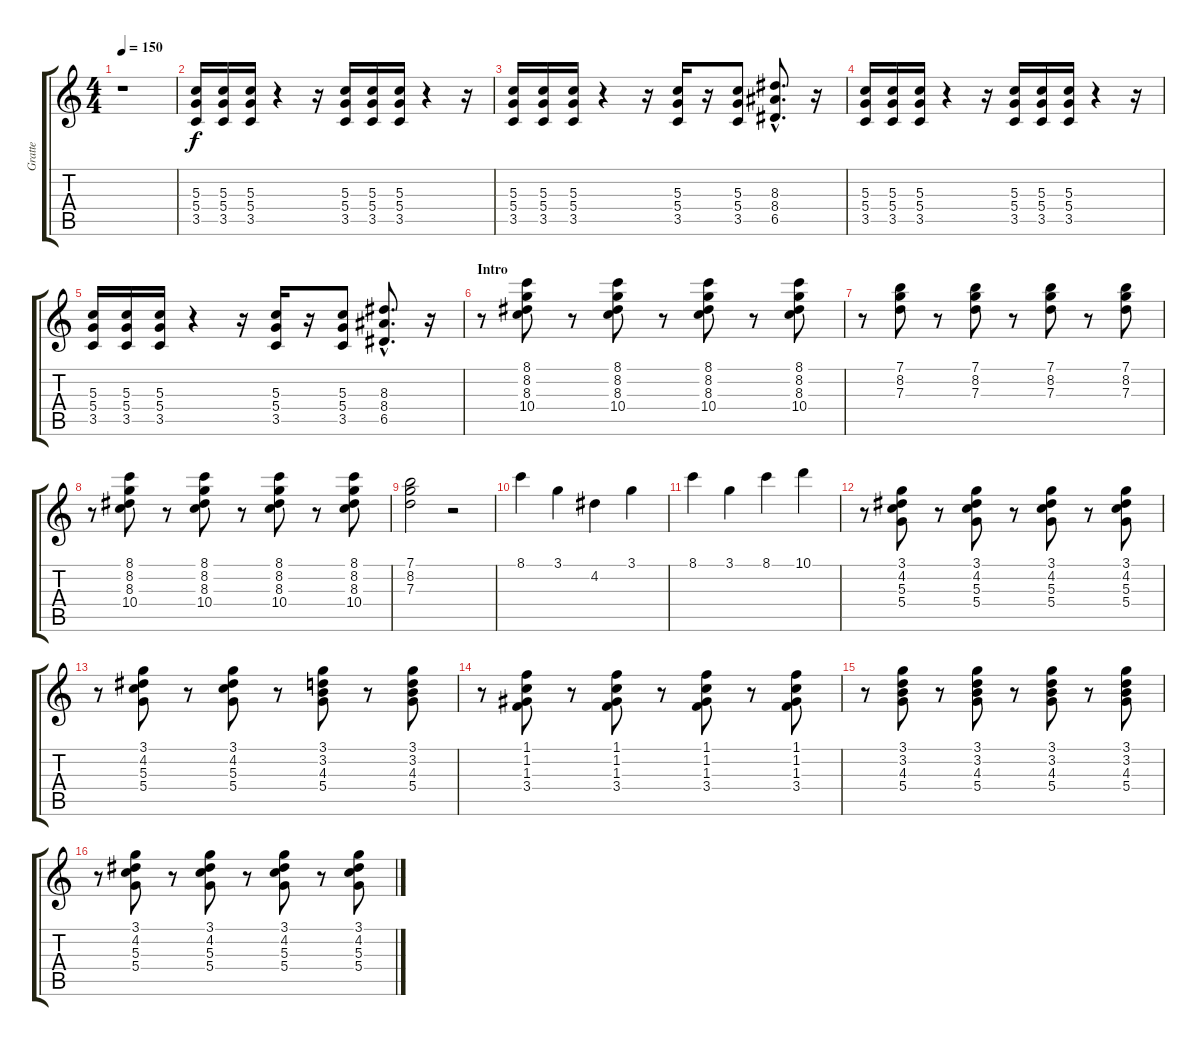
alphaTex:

\track ("Gratte" "Gratte") {instrument overdrivenguitar}
\staff {score tabs}
\tuning (E4 B3 G3 D3 A2 E2) {hide}
\ts (4 4)
\tempo 150
\clef g2
\ks c
r.1{dy f} |
(5.3 5.4 3.5).16 (5.3 5.4 3.5).16 (5.3 5.4 3.5).16 r.4 r.16 (5.3 5.4 3.5).16 (5.3 5.4 3.5).16 (5.3 5.4 3.5).16 r.4 r.16 |
(5.3 5.4 3.5).16 (5.3 5.4 3.5).16 (5.3 5.4 3.5).16 r.4 r.16 (5.3 5.4 3.5).16 r.16 (5.3 5.4 3.5).8 (8.3{hac} 8.4{hac} 6.5{hac}).8{d} r.16 |
(5.3 5.4 3.5).16 (5.3 5.4 3.5).16 (5.3 5.4 3.5).16 r.4 r.16 (5.3 5.4 3.5).16 (5.3 5.4 3.5).16 (5.3 5.4 3.5).16 r.4 r.16 |
(5.3 5.4 3.5).16 (5.3 5.4 3.5).16 (5.3 5.4 3.5).16 r.4 r.16 (5.3 5.4 3.5).16 r.16 (5.3 5.4 3.5).8 (8.3{hac} 8.4{hac} 6.5{hac}).8{d} r.16 |
\section ("" "Intro")
r.8 (8.1 8.2 8.3 10.4).8 r.8 (8.1 8.2 8.3 10.4).8 r.8 (8.1 8.2 8.3 10.4).8 r.8 (8.1 8.2 8.3 10.4).8 |
r.8 (7.1 8.2 7.3).8 r.8 (7.1 8.2 7.3).8 r.8 (7.1 8.2 7.3).8 r.8 (7.1 8.2 7.3).8 |
r.8 (8.1 8.2 8.3 10.4).8 r.8 (8.1 8.2 8.3 10.4).8 r.8 (8.1 8.2 8.3 10.4).8 r.8 (8.1 8.2 8.3 10.4).8 |
(7.1 8.2 7.3).2 r.2 |
8.1.4 3.1.4 4.2.4 3.1.4 |
8.1.4 3.1.4 8.1.4 10.1.4 |
\section ("" "")
r.8 (3.1 4.2 5.3 5.4).8 r.8 (3.1 4.2 5.3 5.4).8 r.8 (3.1 4.2 5.3 5.4).8 r.8 (3.1 4.2 5.3 5.4).8 |
r.8 (3.1 4.2 5.3 5.4).8 r.8 (3.1 4.2 5.3 5.4).8 r.8 (3.1 3.2 4.3 5.4).8 r.8 (3.1 3.2 4.3 5.4).8 |
r.8 (1.1 1.2 1.3 3.4).8 r.8 (1.1 1.2 1.3 3.4).8 r.8 (1.1 1.2 1.3 3.4).8 r.8 (1.1 1.2 1.3 3.4).8 |
r.8 (3.1 3.2 4.3 5.4).8 r.8 (3.1 3.2 4.3 5.4).8 r.8 (3.1 3.2 4.3 5.4).8 r.8 (3.1 3.2 4.3 5.4).8 |
r.8 (3.1 4.2 5.3 5.4).8 r.8 (3.1 4.2 5.3 5.4).8 r.8 (3.1 4.2 5.3 5.4).8 r.8 (3.1 4.2 5.3 5.4).8
